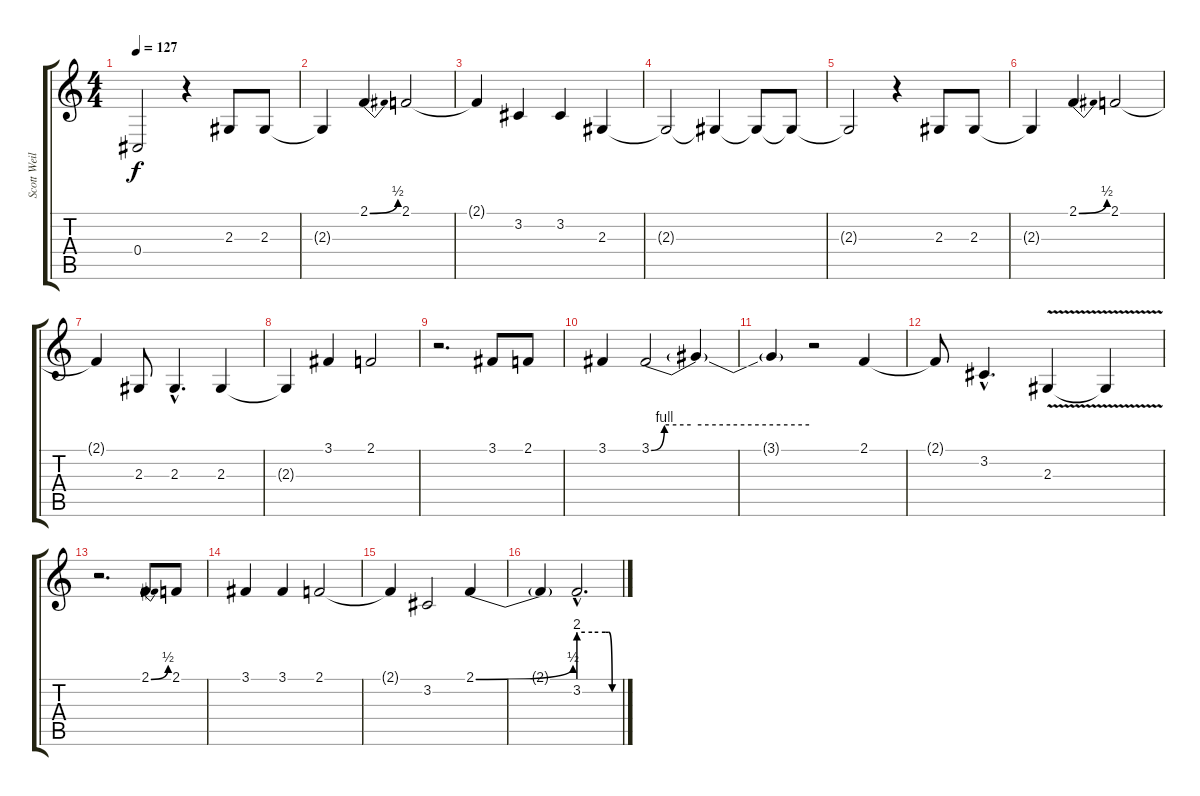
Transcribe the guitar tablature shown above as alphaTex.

\track ("Scott Weiland" "Scott Weil") {instrument bassoon}
\staff {score tabs}
\tuning (Eb4 Bb3 Gb3 Db3 Ab2 Eb2) {hide}
\ts (4 4)
\tempo 127
\clef g2
\ks c
0.4{t}.2{dy f volume 10} r.4 2.3.8{volume 16} 2.3.8 |
2.3{t}.4 2.1{be (bend 0 0 60 2)}.4 2.1.2 |
2.1{t}.4 3.2.4 3.2.4 2.3.4 |
2.3{t}.2{volume 15} 2.3{t}.4{volume 14} 2.3{t}.8{volume 13} 2.3{t}.8 |
2.3{t}.2{volume 10} r.4 2.3.8{volume 16} 2.3.8 |
2.3{t}.4 2.1{be (bend 0 0 60 2)}.4 2.1.2 |
2.1{t}.4 2.3.8 2.3{hac}.4{d} 2.3.4 |
2.3{t}.4 3.1.4 2.1.2 |
r.2{d} 3.1.8 2.1.8 |
3.1.4 3.1{be (custom 0 0 5 4 15 4 30 4 60 4)}.2 3.1{t}.4{volume 14} |
3.1{t}.4{volume 13} r.2 2.1.4 |
2.1{t}.8 3.2{hac}.4{d} 2.3{v}.4 2.3{t}.4 |
r.2{d} 2.1{be (bend 0 0 60 2)}.8 2.1.8 |
3.1.4 3.1.4 2.1.2 |
2.1{t}.4 3.2.2 2.1{be (bend 0 0 60 2)}.4 |
2.1{t}.4 3.2{be (custom 0 8 20 8 40 8 45 8 50 0 53 0 55 0 60 0) hac}.2{d}
